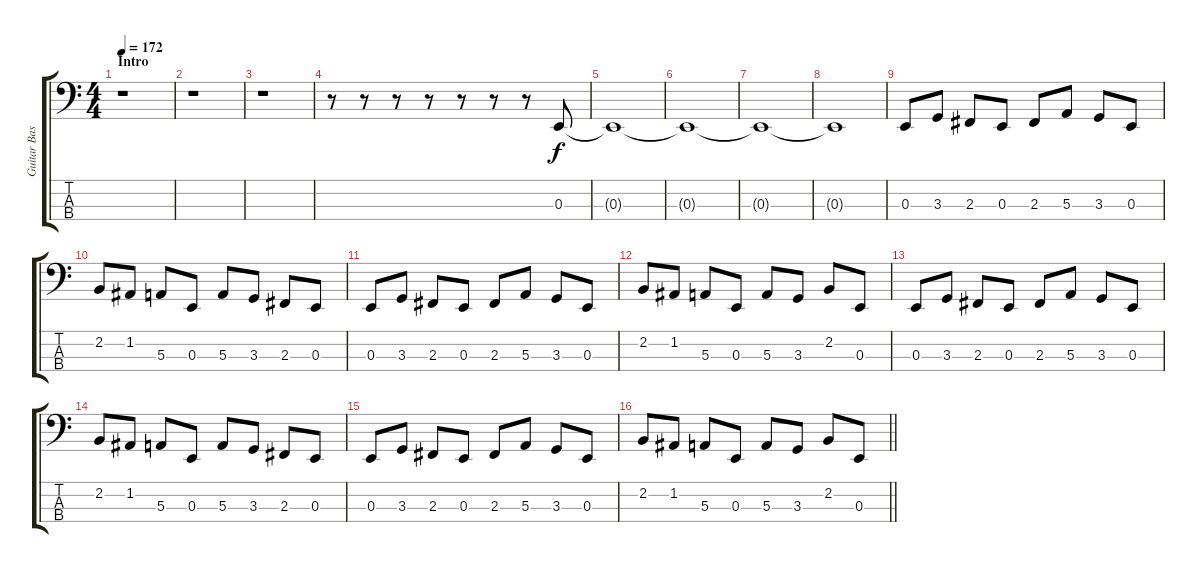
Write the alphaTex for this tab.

\track ("Guitar Bass" "Guitar Bas") {instrument electricbassfinger}
\staff {score tabs}
\tuning (D2 A1 E1 A0) {hide}
\ts (4 4)
\section ("" "Intro")
\tempo 172
\clef f4
\ks c
r.1{dy f instrument electricbassfinger} |
r.1 |
r.1 |
r.8 r.8 r.8 r.8 r.8 r.8 r.8 0.3.8 |
0.3{t}.1 |
0.3{t}.1 |
0.3{t}.1 |
0.3{t}.1 |
0.3.8 3.3.8 2.3.8 0.3.8 2.3.8 5.3.8 3.3.8 0.3.8 |
2.2.8 1.2.8 5.3.8 0.3.8 5.3.8 3.3.8 2.3.8 0.3.8 |
0.3.8 3.3.8 2.3.8 0.3.8 2.3.8 5.3.8 3.3.8 0.3.8 |
2.2.8 1.2.8 5.3.8 0.3.8 5.3.8 3.3.8 2.2.8 0.3.8 |
0.3.8 3.3.8 2.3.8 0.3.8 2.3.8 5.3.8 3.3.8 0.3.8 |
2.2.8 1.2.8 5.3.8 0.3.8 5.3.8 3.3.8 2.3.8 0.3.8 |
0.3.8 3.3.8 2.3.8 0.3.8 2.3.8 5.3.8 3.3.8 0.3.8 |
\barLineRight lightlight
2.2.8 1.2.8 5.3.8 0.3.8 5.3.8 3.3.8 2.2.8 0.3.8
